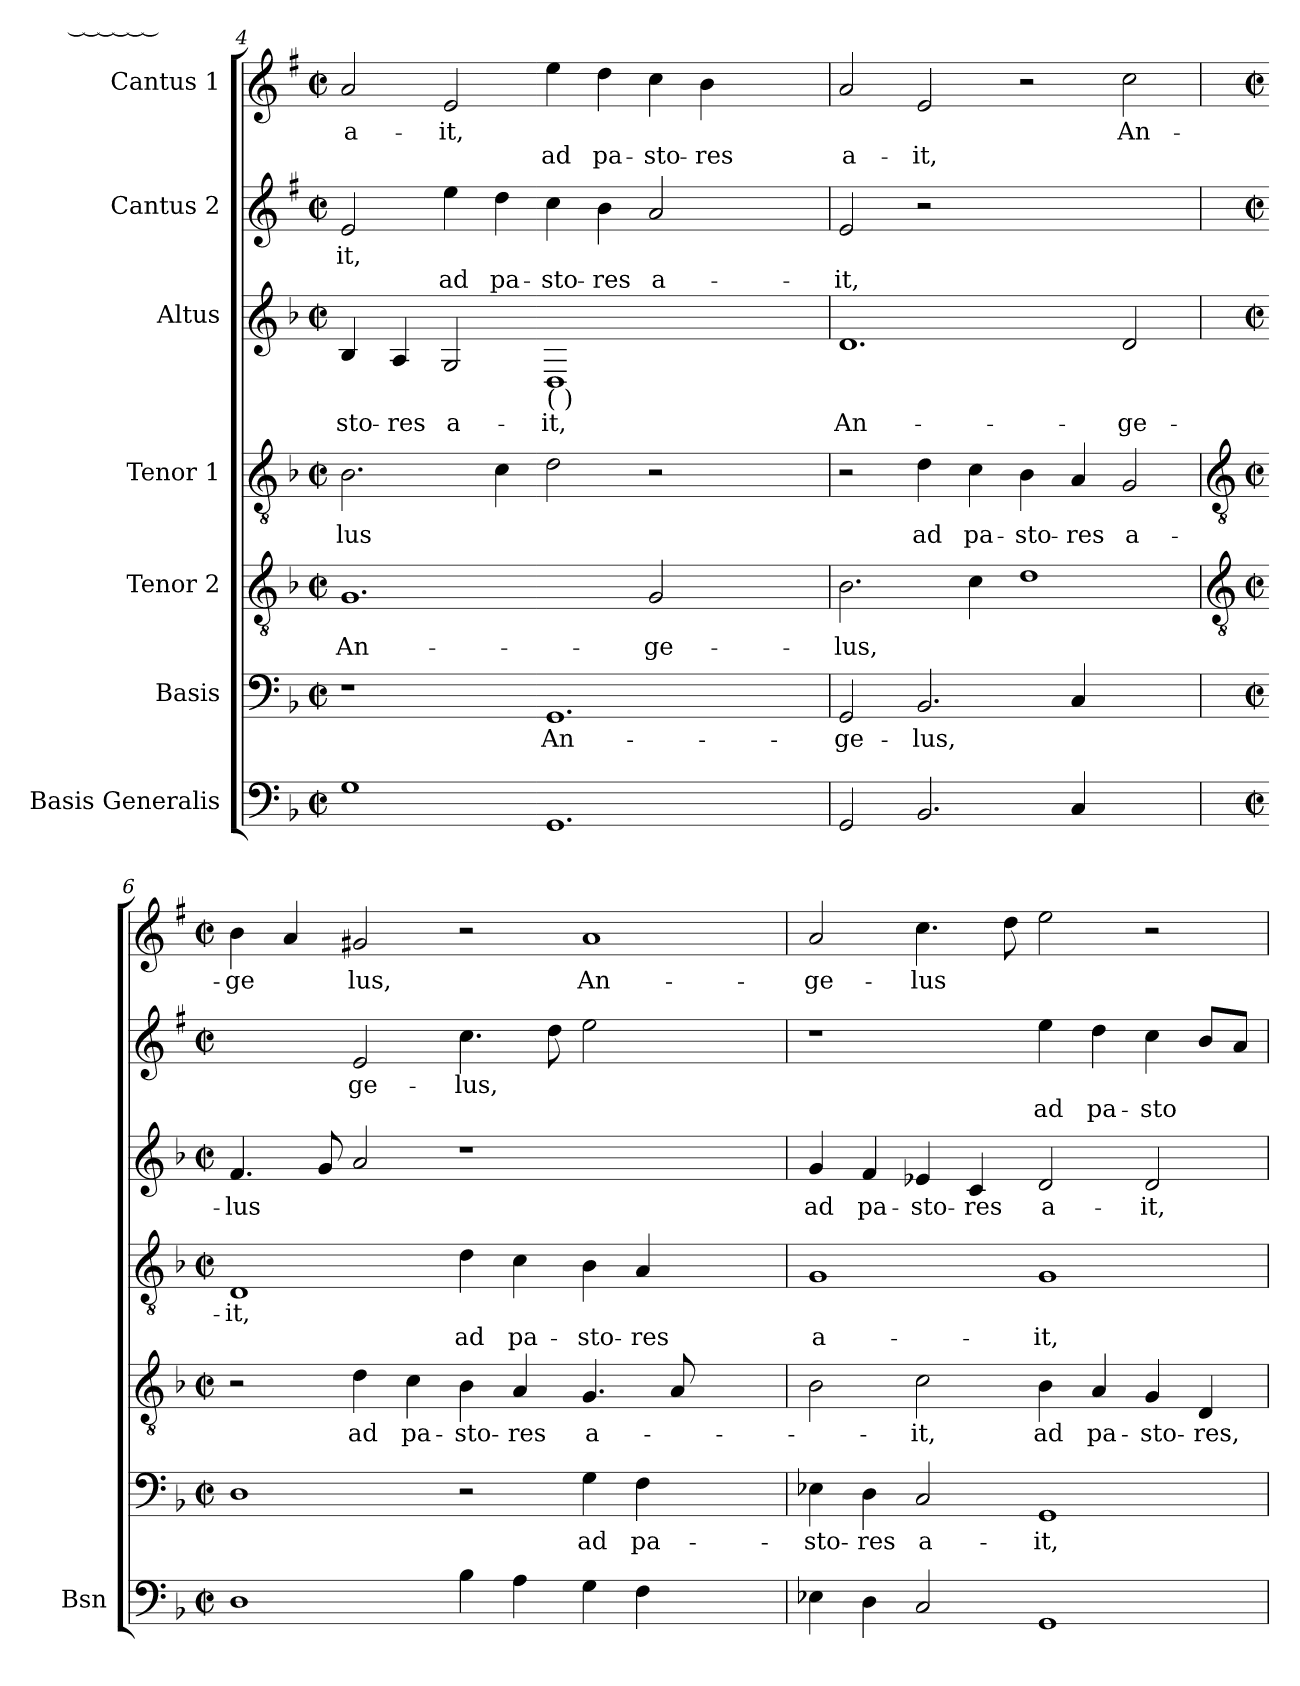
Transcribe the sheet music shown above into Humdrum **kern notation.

**kern	**kern	**text	**kern	**text	**kern	**text	**text	**kern	**text	**kern	**text	**text	**kern	**text	**text
*part7	*part6	*part6	*part5	*part5	*part4	*part4	*part4	*part3	*part3	*part2	*part2	*part2	*part1	*part1	*part1
*staff7	*staff6	*staff6	*staff5	*staff5	*staff4	*staff4	*staff4	*staff3	*staff3	*staff2	*staff2	*staff2	*staff1	*staff1	*staff1
*I"Basis Generalis	*I"Basis	*	*I"Tenor 2	*	*I"Tenor 1	*	*	*I"Altus	*	*I"Cantus 2	*	*	*I"Cantus 1	*	*
*I'Bsn	*	*	*	*	*	*	*	*	*	*	*	*	*	*	*
*clefF4	*clefF4	*	*clefGv2	*	*clefGv2	*	*	*clefG2	*	*clefG2	*	*	*clefG2	*	*
*	*	*	*	*	*	*	*	*	*	*ITrd1c2	*	*	*ITrd1c2	*	*
*k[b-]	*k[b-]	*	*k[b-]	*	*k[b-]	*	*	*k[b-]	*	*k[b-]	*	*	*k[b-]	*	*
*F:	*F:	*	*F:	*	*F:	*	*	*F:	*	*F:	*	*	*F:	*	*
*M4/2	*M4/2	*	*M4/2	*	*M4/2	*	*	*M4/2	*	*M4/2	*	*	*M4/2	*	*
*met(c|)	*met(c|)	*	*met(c|)	*	*met(c|)	*	*	*met(c|)	*	*met(c|)	*	*	*met(c|)	*	*
=4	=4	=4	=4	=4	=4	=4	=4	=4	=4	=4	=4	=4	=4	=4	=4
!	!	!	!	!LO:LY:b	!	!LO:LY:b	!	!	!LO:LY:b	!	!LO:LY:b	!	!	!LO:LY:b	!
1G	1r	.	1.G	An-	2.B-	-lus	.	4B-	-sto-	2d	-it,	.	2g	a-	.
!	!	!	!	!	!	!	!	!	!LO:LY:b	!	!	!	!	!	!
.	.	.	.	.	.	.	.	4A	-res	.	.	.	.	.	.
!	!	!	!	!	!	!	!	!	!LO:LY:b	!	!	!LO:LY:b	!	!LO:LY:b	!
.	.	.	.	.	.	.	.	2G	a-	4dd	.	ad	2d	-it,	.
!	!	!	!	!	!	!	!	!	!	!	!	!LO:LY:b	!	!	!
.	.	.	.	.	4c	.	.	.	.	4cc	.	pa-	.	.	.
!	!	!	!	!	!	!	!	!LO:TX:b:t=(    )	!	!	!	!	!	!	!
!	!	!LO:LY:b	!	!	!	!	!	!	!LO:LY:b	!	!	!LO:LY:b	!	!	!LO:LY:b
1.GG	1.GG	An-	.	.	2d	.	.	1D	-it,	4b-	.	-sto-	4dd	.	ad
!	!	!	!	!	!	!	!	!	!	!	!	!LO:LY:b	!	!	!LO:LY:b
.	.	.	.	.	.	.	.	.	.	4a	.	-res	4cc	.	pa-
!	!	!	!	!LO:LY:b	!	!	!	!	!	!	!	!LO:LY:b	!	!	!LO:LY:b
.	.	.	2G	-ge-	2r	.	.	.	.	2g	.	a-	4b-	.	-sto-
!	!	!	!	!	!	!	!	!	!	!	!	!	!	!	!LO:LY:b
.	.	.	.	.	.	.	.	.	.	.	.	.	4a	.	-res
.	.	.	2ryy	.	2ryy	.	.	2ryy	.	2ryy	.	.	2ryy	.	.
=5	=5	=5	=5	=5	=5	=5	=5	=5	=5	=5	=5	=5	=5	=5	=5
!	!	!LO:LY:b	!	!LO:LY:b	!	!	!	!	!LO:LY:b	!	!	!LO:LY:b	!	!	!LO:LY:b
2GG	2GG	-ge-	2.B-	-lus,	2r	.	.	1.d	An-	2d	.	-it,	2g	.	a-
!	!	!LO:LY:b	!	!	!	!LO:LY:b	!	!	!	!	!	!	!	!	!LO:LY:b
2.BB-	2.BB-	-lus,	.	.	4d	ad	.	.	.	2r	.	.	2d	.	-it,
!	!	!	!	!	!	!LO:LY:b	!	!	!	!	!	!	!	!	!
.	.	.	4c	.	4c	pa-	.	.	.	.	.	.	.	.	.
!	!	!	!	!	!	!LO:LY:b	!	!	!	!	!LO:LY:b	!	!	!	!
.	.	.	1d	.	4B-	-sto-	.	.	.	[1dyy	An-	.	2r	.	.
!	!	!	!	!	!	!LO:LY:b	!	!	!	!	!	!	!	!	!
4C	4C	.	.	.	4A	-res	.	.	.	.	.	.	.	.	.
!	!	!	!	!	!	!LO:LY:b	!	!	!LO:LY:b	!	!	!	!	!LO:LY:b	!
2ryy	2ryy	.	.	.	2G	a-	.	2d	-ge-	.	.	.	2b-	An-	.
!!LO:LB:g=z
=6	=6	=6	=6	=6	=6	=6	=6	=6	=6	=6	=6	=6	=6	=6	=6
*	*	*	*clefGv2	*	*clefGv2	*	*	*	*	*	*	*	*	*	*
*M4/2	*M4/2	*	*M4/2	*	*M4/2	*	*	*M4/2	*	*M4/2	*	*	*M4/2	*	*
*met(c|)	*met(c|)	*	*met(c|)	*	*met(c|)	*	*	*met(c|)	*	*met(c|)	*	*	*met(c|)	*	*
!	!	!LO:LY:b	!	!	!	!LO:LY:b	!	!	!LO:LY:b	!	!	!	!	!LO:LY:b	!
1D	1D	_______	2r	.	1D	-it,	.	4.f	-lus	2dyy]	.	.	4a	-ge	.
.	.	.	.	.	.	.	.	.	.	.	.	.	4g	.	.
.	.	.	.	.	.	.	.	8g	.	.	.	.	.	.	.
!	!	!	!	!LO:LY:b	!	!	!	!	!	!	!LO:LY:b	!	!	!LO:LY:b	!
.	.	.	4d	ad	.	.	.	2a	.	2d	-ge-	.	2f#X	lus,	.
!	!	!	!	!LO:LY:b	!	!	!	!	!	!	!	!	!	!	!
.	.	.	4c	pa-	.	.	.	.	.	.	.	.	.	.	.
!	!	!	!	!LO:LY:b	!	!	!LO:LY:b	!	!	!	!LO:LY:b	!	!	!	!
4B-	2r	.	4B-	-sto-	4d	.	ad	1r	.	4.b-	-lus,	.	2r	.	.
!	!	!	!	!LO:LY:b	!	!	!LO:LY:b	!	!	!	!	!	!	!	!
4A	.	.	4A	-res	4c	.	pa-	.	.	.	.	.	.	.	.
.	.	.	.	.	.	.	.	.	.	8cc	.	.	.	.	.
!	!	!LO:LY:b	!	!LO:LY:b	!	!	!LO:LY:b	!	!	!	!	!	!	!LO:LY:b	!
4G	4G	ad	4.G	a-	4B-	.	-sto-	.	.	2dd	.	.	1g	An-	.
!	!	!LO:LY:b	!	!	!	!	!LO:LY:b	!	!	!	!	!	!	!	!
4F	4F	pa-	.	.	4A	.	-res	.	.	.	.	.	.	.	.
.	.	.	8A	.	.	.	.	.	.	.	.	.	.	.	.
2ryy	2ryy	.	2ryy	.	2ryy	.	.	2ryy	.	2ryy	.	.	.	.	.
=7	=7	=7	=7	=7	=7	=7	=7	=7	=7	=7	=7	=7	=7	=7	=7
!	!	!LO:LY:b	!	!	!	!	!LO:LY:b	!	!LO:LY:b	!	!	!	!	!LO:LY:b	!
4E-X	4E-X	-sto-	2B-	.	1G	.	a-	4g	ad	1r	.	.	2g	-ge-	.
!	!	!LO:LY:b	!	!	!	!	!	!	!LO:LY:b	!	!	!	!	!	!
4D	4D	-res	.	.	.	.	.	4f	pa-	.	.	.	.	.	.
!	!	!LO:LY:b	!	!LO:LY:b	!	!	!	!	!LO:LY:b	!	!	!	!	!LO:LY:b	!
2C	2C	a-	2c	-it,	.	.	.	4e-X	-sto-	.	.	.	4.b-	-lus	.
!	!	!	!	!	!	!	!	!	!LO:LY:b	!	!	!	!	!	!
.	.	.	.	.	.	.	.	4c	-res	.	.	.	.	.	.
.	.	.	.	.	.	.	.	.	.	.	.	.	8cc	.	.
!	!	!LO:LY:b	!	!LO:LY:b	!	!	!LO:LY:b	!	!LO:LY:b	!	!	!LO:LY:b	!	!	!
1GG	1GG	-it,	4B-	ad	1G	.	-it,	2d	a-	4dd	.	ad	2dd	.	.
!	!	!	!	!LO:LY:b	!	!	!	!	!	!	!	!LO:LY:b	!	!	!
.	.	.	4A	pa-	.	.	.	.	.	4cc	.	pa-	.	.	.
!	!	!	!	!LO:LY:b	!	!	!	!	!LO:LY:b	!	!	!LO:LY:b	!	!	!
.	.	.	4G	-sto-	.	.	.	2d	-it,	4b-	.	-sto	2r	.	.
!	!	!	!	!LO:LY:b	!	!	!	!	!	!	!	!	!	!	!
.	.	.	4D	-res,	.	.	.	.	.	8aL	.	.	.	.	.
.	.	.	.	.	.	.	.	.	.	8gJ	.	.	.	.	.
=	=	=	=	=	=	=	=	=	=	=	=	=	=	=	=
*-	*-	*-	*-	*-	*-	*-	*-	*-	*-	*-	*-	*-	*-	*-	*-
